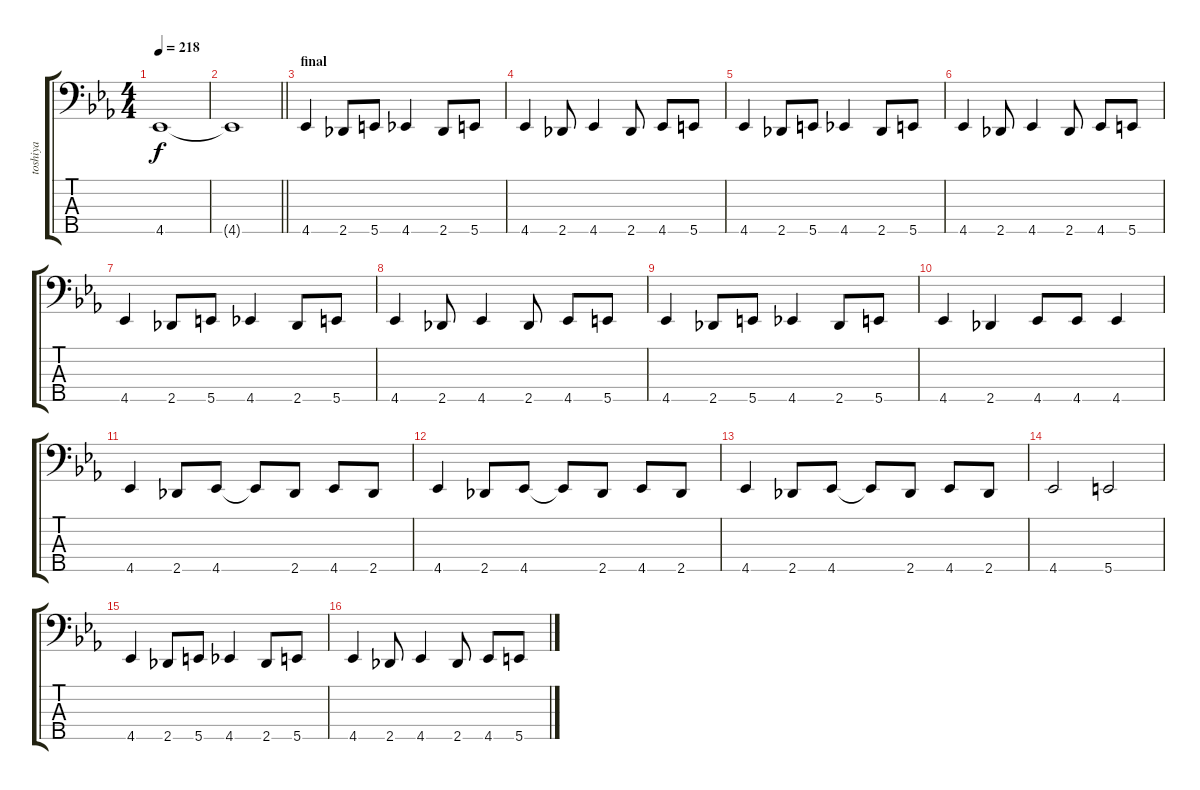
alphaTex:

\track ("toshiya" "toshiya") {instrument slapbass2}
\staff {score tabs}
\tuning (G2 D2 A1 E1 B0) {hide}
\ts (4 4)
\tempo 218
\clef f4
\ks eb
4.5.1{dy f} |
\barLineRight lightlight
4.5{t}.1 |
\section ("" "final")
4.5.4 2.5.8 5.5.8 4.5.4 2.5.8 5.5.8 |
4.5.4 2.5.8 4.5.4 2.5.8 4.5.8 5.5.8 |
4.5.4 2.5.8 5.5.8 4.5.4 2.5.8 5.5.8 |
4.5.4 2.5.8 4.5.4 2.5.8 4.5.8 5.5.8 |
4.5.4 2.5.8 5.5.8 4.5.4 2.5.8 5.5.8 |
4.5.4 2.5.8 4.5.4 2.5.8 4.5.8 5.5.8 |
4.5.4 2.5.8 5.5.8 4.5.4 2.5.8 5.5.8 |
4.5.4 2.5.4 4.5.8 4.5.8 4.5.4 |
4.5.4 2.5.8 4.5.8 4.5{t}.8 2.5.8 4.5.8 2.5.8 |
4.5.4 2.5.8 4.5.8 4.5{t}.8 2.5.8 4.5.8 2.5.8 |
4.5.4 2.5.8 4.5.8 4.5{t}.8 2.5.8 4.5.8 2.5.8 |
4.5.2 5.5.2 |
4.5.4 2.5.8 5.5.8 4.5.4 2.5.8 5.5.8 |
4.5.4 2.5.8 4.5.4 2.5.8 4.5.8 5.5.8
